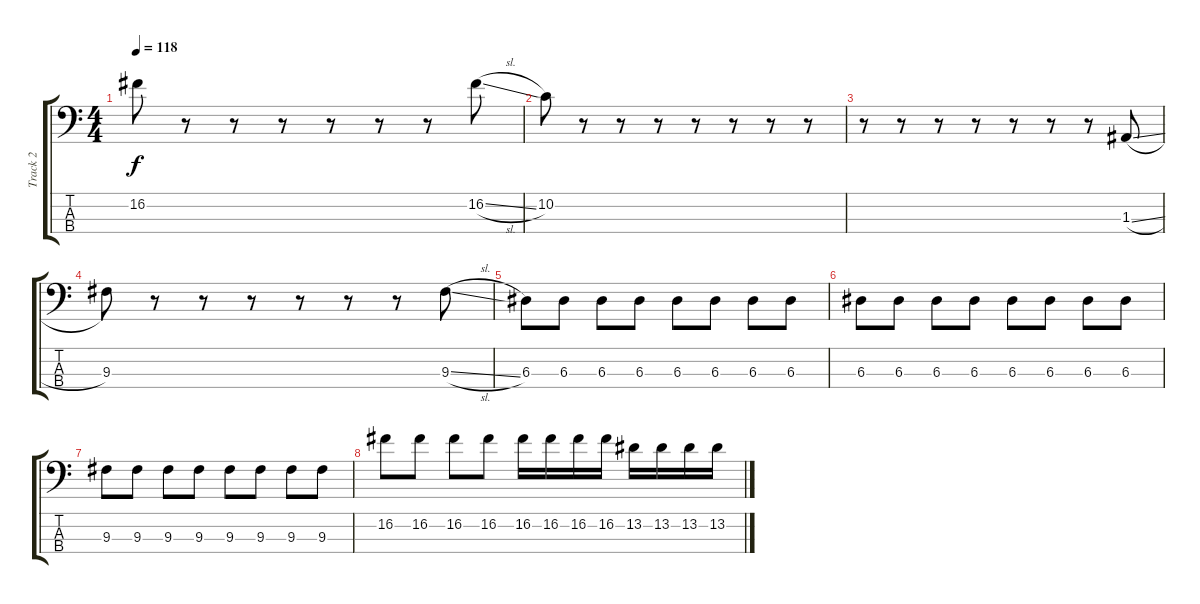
\track ("Track 2" "Track 2") {instrument electricbassfinger}
\staff {score tabs}
\tuning (G2 D2 A1 E1) {hide}
\ts (4 4)
\tempo 118
\clef f4
\ks c
16.2.8{dy f} r.8 r.8 r.8 r.8 r.8 r.8 16.2{sl}.8 |
10.2.8 r.8 r.8 r.8 r.8 r.8 r.8 r.8 |
r.8 r.8 r.8 r.8 r.8 r.8 r.8 1.3{sl}.8 |
9.3.8 r.8 r.8 r.8 r.8 r.8 r.8 9.3{sl}.8 |
6.3.8 6.3.8 6.3.8 6.3.8 6.3.8 6.3.8 6.3.8 6.3.8 |
6.3.8 6.3.8 6.3.8 6.3.8 6.3.8 6.3.8 6.3.8 6.3.8 |
9.3.8 9.3.8 9.3.8 9.3.8 9.3.8 9.3.8 9.3.8 9.3.8 |
16.2.8 16.2.8 16.2.8 16.2.8 16.2.16 16.2.16 16.2.16 16.2.16 13.2.16 13.2.16 13.2.16 13.2.16
